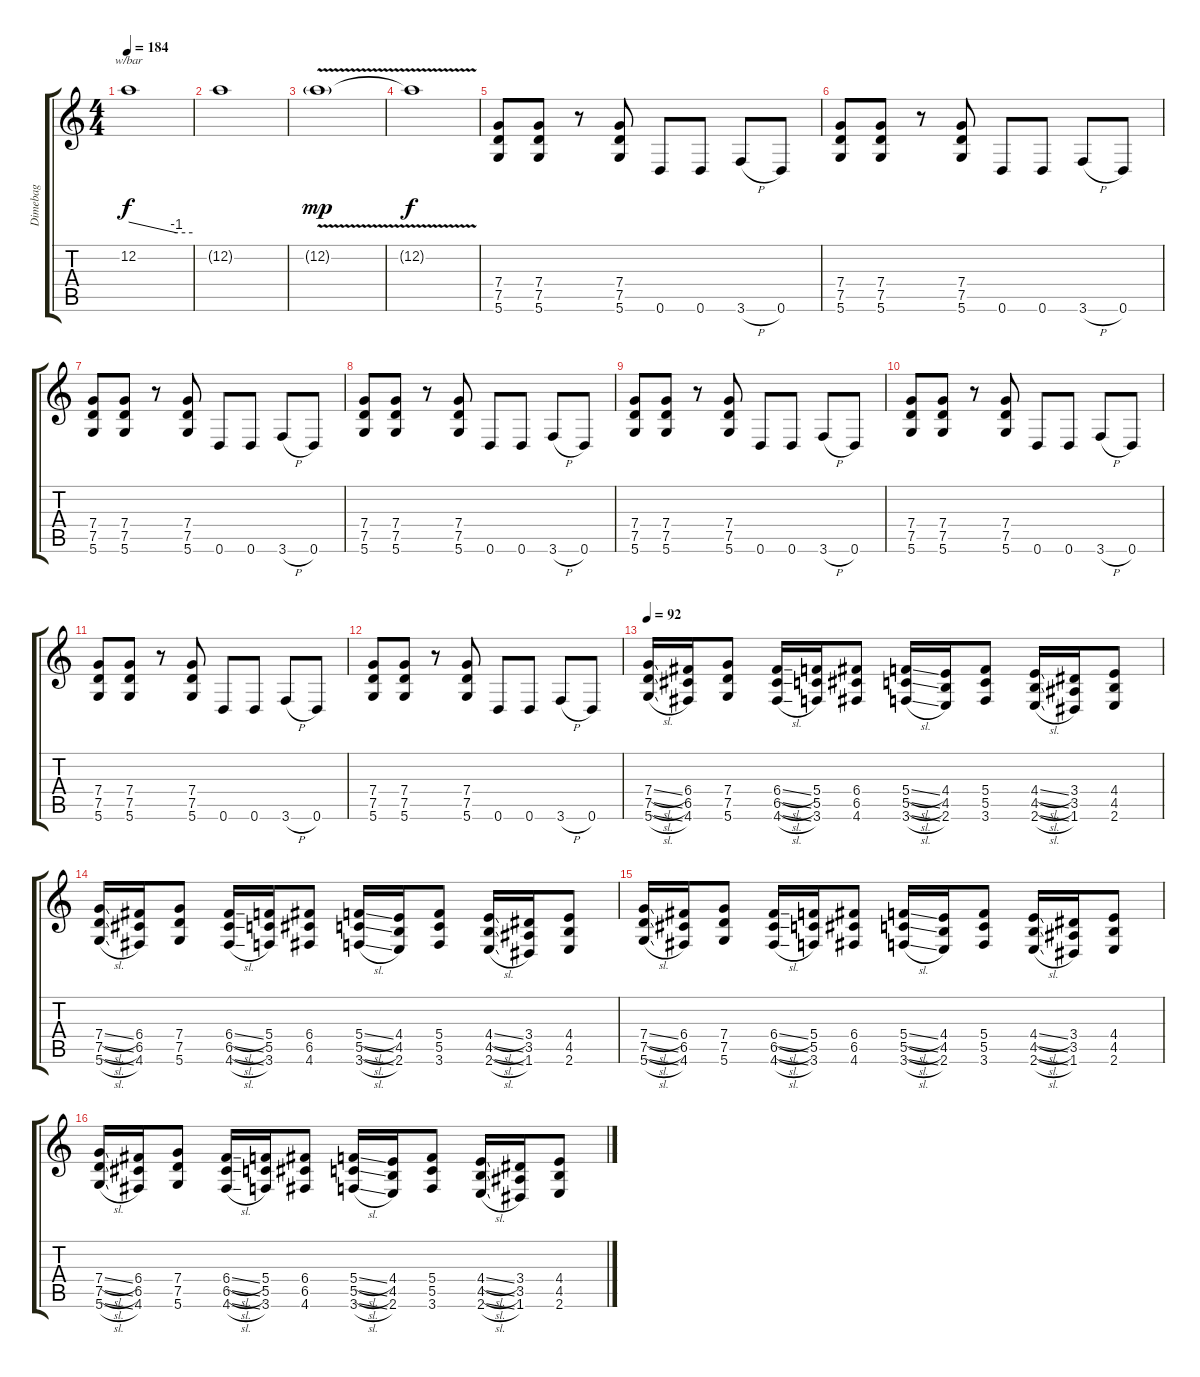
\track ("Dimebag" "Dimebag") {instrument distortionguitar}
\staff {score tabs}
\tuning (D4 A3 F3 C3 G2 D2) {hide}
\ts (4 4)
\tempo 184
\clef g2
\ks c
12.2.1{tbe (custom default 0 0 45 -4 60 -4) dy f} |
12.2{t}.1 |
12.2{v g}.1{dy mp} |
12.2{t}.1{dy f} |
(7.4 7.5 5.6).8 (7.4 7.5 5.6).8 r.8 (7.4 7.5 5.6).8 0.6.8 0.6.8 3.6{h}.8 0.6.8 |
(7.4 7.5 5.6).8 (7.4 7.5 5.6).8 r.8 (7.4 7.5 5.6).8 0.6.8 0.6.8 3.6{h}.8 0.6.8 |
(7.4 7.5 5.6).8 (7.4 7.5 5.6).8 r.8 (7.4 7.5 5.6).8 0.6.8 0.6.8 3.6{h}.8 0.6.8 |
(7.4 7.5 5.6).8 (7.4 7.5 5.6).8 r.8 (7.4 7.5 5.6).8 0.6.8 0.6.8 3.6{h}.8 0.6.8 |
(7.4 7.5 5.6).8 (7.4 7.5 5.6).8 r.8 (7.4 7.5 5.6).8 0.6.8 0.6.8 3.6{h}.8 0.6.8 |
(7.4 7.5 5.6).8 (7.4 7.5 5.6).8 r.8 (7.4 7.5 5.6).8 0.6.8 0.6.8 3.6{h}.8 0.6.8 |
(7.4 7.5 5.6).8 (7.4 7.5 5.6).8 r.8 (7.4 7.5 5.6).8 0.6.8 0.6.8 3.6{h}.8 0.6.8 |
(7.4 7.5 5.6).8 (7.4 7.5 5.6).8 r.8 (7.4 7.5 5.6).8 0.6.8 0.6.8 3.6{h}.8 0.6.8 |
\tempo 92
(7.4{sl} 7.5{sl} 5.6{sl}).16 (6.4 6.5 4.6).16 (7.4 7.5 5.6).8 (6.4{sl} 6.5{sl} 4.6{sl}).16 (5.4 5.5 3.6).16 (6.4 6.5 4.6).8 (5.4{sl} 5.5{sl} 3.6{sl}).16 (4.4 4.5 2.6).16 (5.4 5.5 3.6).8 (4.4{sl} 4.5{sl} 2.6{sl}).16 (3.4 3.5 1.6).16 (4.4 4.5 2.6).8 |
(7.4{sl} 7.5{sl} 5.6{sl}).16 (6.4 6.5 4.6).16 (7.4 7.5 5.6).8 (6.4{sl} 6.5{sl} 4.6{sl}).16 (5.4 5.5 3.6).16 (6.4 6.5 4.6).8 (5.4{sl} 5.5{sl} 3.6{sl}).16 (4.4 4.5 2.6).16 (5.4 5.5 3.6).8 (4.4{sl} 4.5{sl} 2.6{sl}).16 (3.4 3.5 1.6).16 (4.4 4.5 2.6).8 |
(7.4{sl} 7.5{sl} 5.6{sl}).16 (6.4 6.5 4.6).16 (7.4 7.5 5.6).8 (6.4{sl} 6.5{sl} 4.6{sl}).16 (5.4 5.5 3.6).16 (6.4 6.5 4.6).8 (5.4{sl} 5.5{sl} 3.6{sl}).16 (4.4 4.5 2.6).16 (5.4 5.5 3.6).8 (4.4{sl} 4.5{sl} 2.6{sl}).16 (3.4 3.5 1.6).16 (4.4 4.5 2.6).8 |
(7.4{sl} 7.5{sl} 5.6{sl}).16 (6.4 6.5 4.6).16 (7.4 7.5 5.6).8 (6.4{sl} 6.5{sl} 4.6{sl}).16 (5.4 5.5 3.6).16 (6.4 6.5 4.6).8 (5.4{sl} 5.5{sl} 3.6{sl}).16 (4.4 4.5 2.6).16 (5.4 5.5 3.6).8 (4.4{sl} 4.5{sl} 2.6{sl}).16 (3.4 3.5 1.6).16 (4.4 4.5 2.6).8
